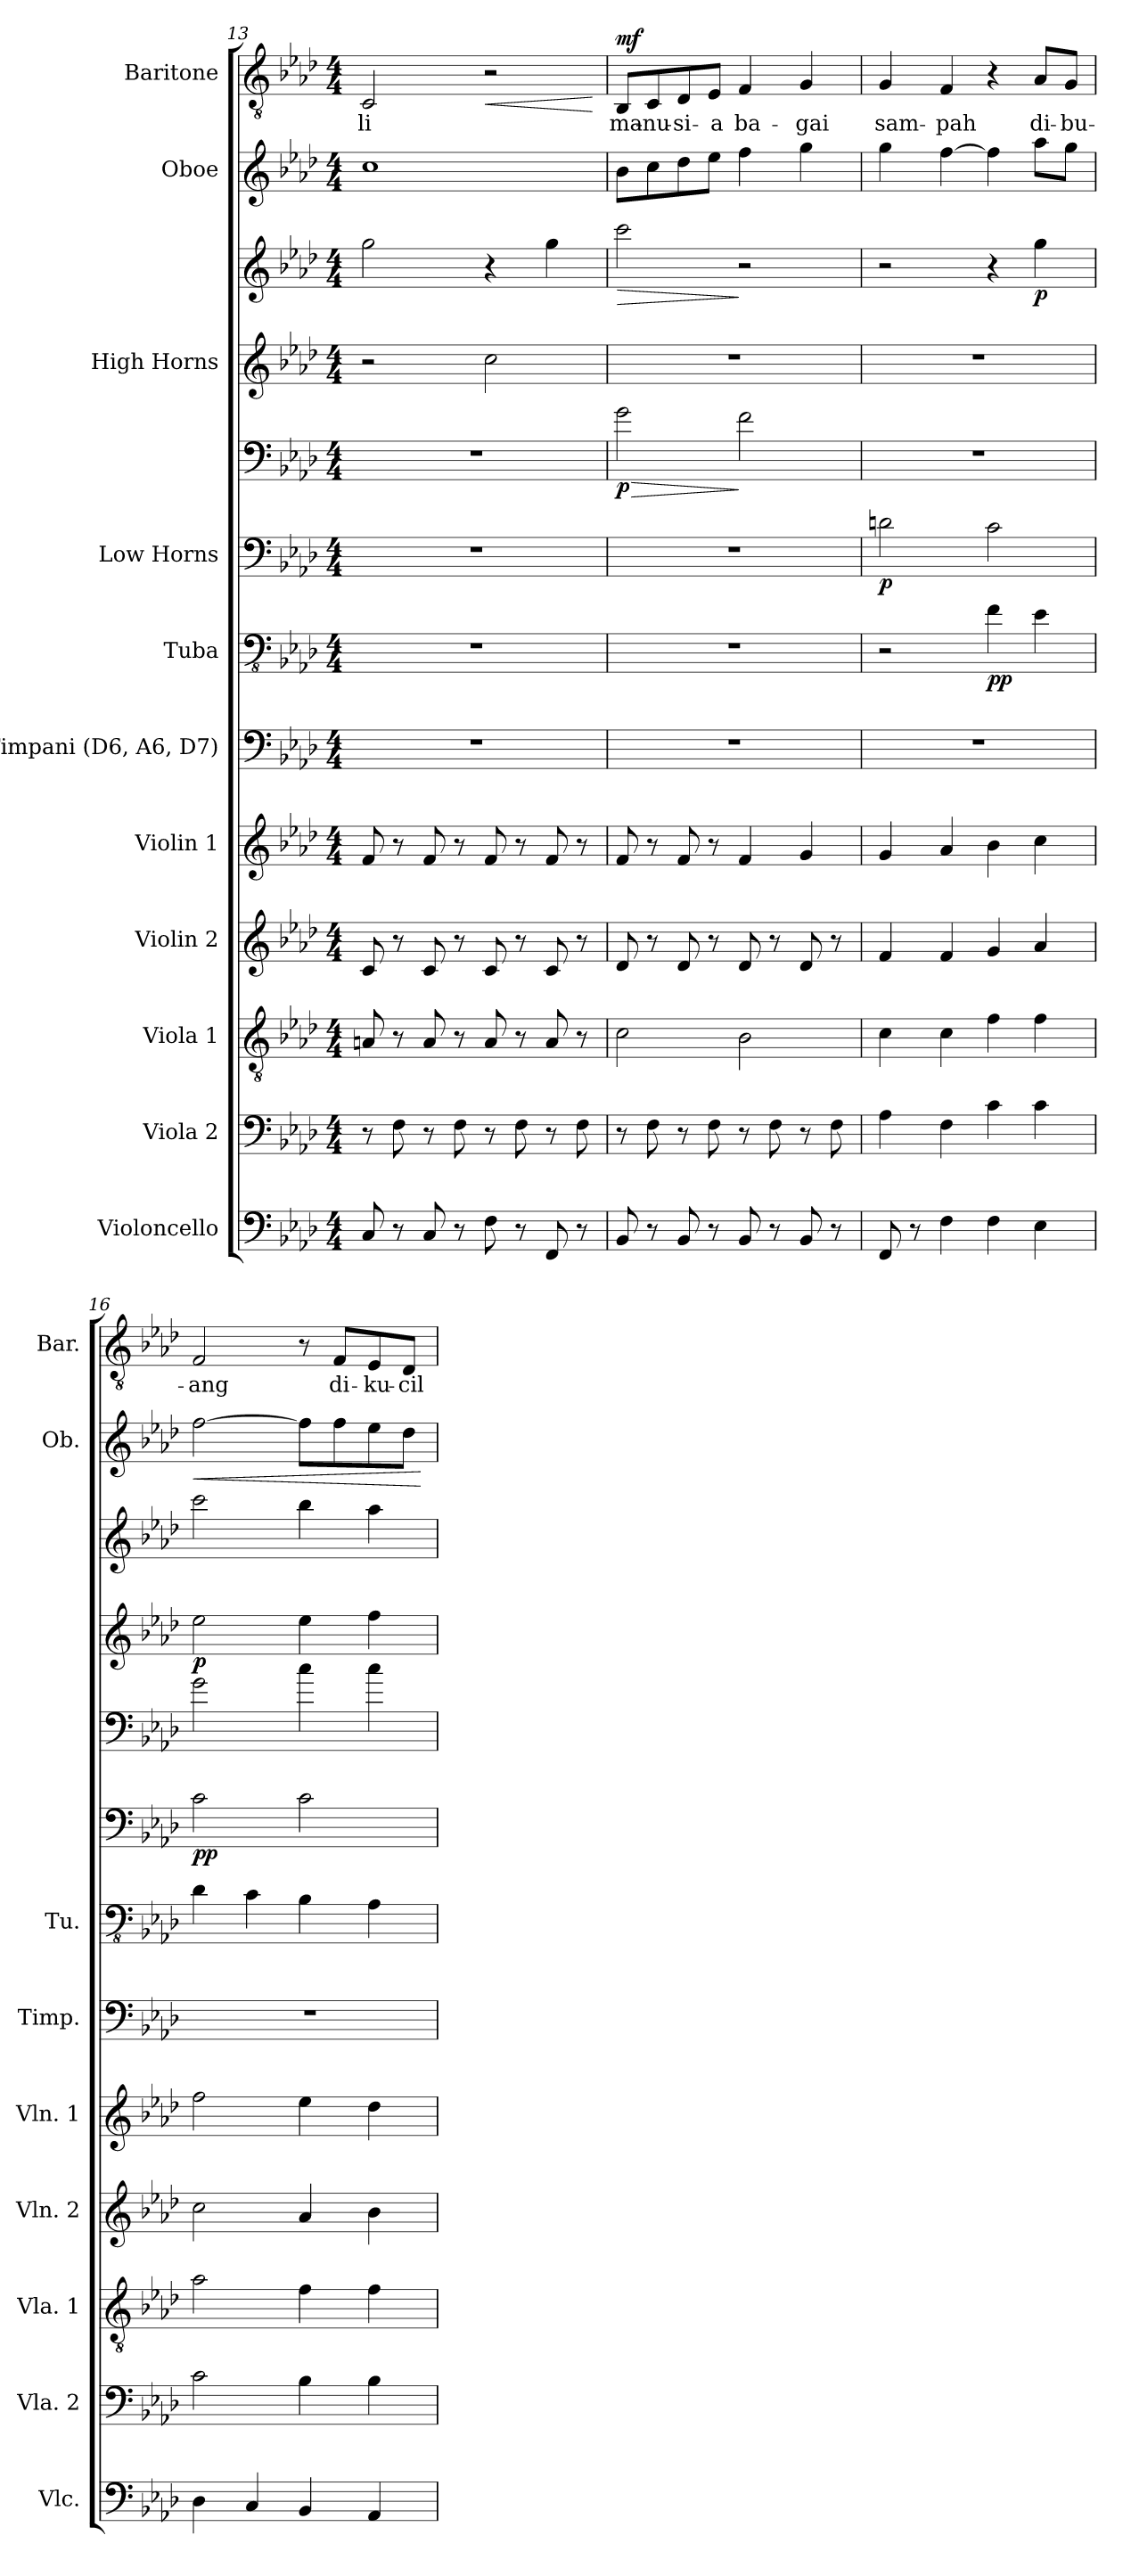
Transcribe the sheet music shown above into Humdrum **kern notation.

**kern	**kern	**kern	**kern	**kern	**kern	**kern	**dynam	**kern	**kern	**dynam	**kern	**kern	**dynam	**kern	**dynam	**kern	**text	**dynam
*part11	*part10	*part9	*part8	*part7	*part6	*part5	*part5	*part4	*part4	*part4	*part3	*part3	*part3	*part2	*part2	*part1	*part1	*part1
*staff13	*staff12	*staff11	*staff10	*staff9	*staff8	*staff7	*staff7	*staff6	*staff5	*staff5/6	*staff4	*staff3	*staff3/4	*staff2	*staff2	*staff1	*staff1	*staff1
*I"Violoncello	*I"Viola 2	*I"Viola 1	*I"Violin 2	*I"Violin 1	*I"Timpani (D6, A6, D7)	*I"Tuba	*	*I"Low Horns	*	*	*I"High Horns	*	*	*I"Oboe	*	*I"Baritone	*	*
*I'Vlc.	*I'Vla. 2	*I'Vla. 1	*I'Vln. 2	*I'Vln. 1	*I'Timp.	*I'Tu.	*	*	*	*	*	*	*	*I'Ob.	*	*I'Bar.	*	*
!!LO:PB:g=z
*clefF4	*clefF4	*clefGv2	*clefG2	*clefG2	*clefF4	*clefFv4	*	*clefF4	*clefF4	*	*clefG2	*clefG2	*	*clefG2	*	*clefGv2	*	*
*	*	*	*	*	*	*	*	*ITrd4c7	*ITrd4c7	*	*ITrd4c7	*ITrd4c7	*	*	*	*	*	*
*k[b-e-a-d-]	*k[b-e-a-d-]	*k[b-e-a-d-]	*k[b-e-a-d-]	*k[b-e-a-d-]	*k[b-e-a-d-]	*k[b-e-a-d-]	*	*k[b-e-a-d-g-]	*k[b-e-a-d-g-]	*	*k[b-e-a-d-g-]	*k[b-e-a-d-g-]	*	*k[b-e-a-d-]	*	*k[b-e-a-d-]	*	*
*M4/4	*M4/4	*M4/4	*M4/4	*M4/4	*M4/4	*M4/4	*	*M4/4	*M4/4	*	*M4/4	*M4/4	*	*M4/4	*	*M4/4	*	*
=13	=13	=13	=13	=13	=13	=13	=13	=13	=13	=13	=13	=13	=13	=13	=13	=13	=13	=13
8C/	8r	8An/	8c/	8f/	1r	1r	.	1r	1r	.	2r	2cc\	.	1cc	.	2C/	-li	.
8r	8F\	8r	8r	8r	.	.	.	.	.	.	.	.	.	.	.	.	.	.
8C/	8r	8A/	8c/	8f/	.	.	.	.	.	.	.	.	.	.	.	.	.	.
8r	8F\	8r	8r	8r	.	.	.	.	.	.	.	.	.	.	.	.	.	.
!	!	!	!	!	!	!	!	!	!	!	!	!	!	!	!	!	!	!LO:HP:b
8F\	8r	8A/	8c/	8f/	.	.	.	.	.	.	2f\	4r	.	.	.	2r	.	<
8r	8F\	8r	8r	8r	.	.	.	.	.	.	.	.	.	.	.	.	.	.
8FF/	8r	8A/	8c/	8f/	.	.	.	.	.	.	.	4cc\	.	.	.	.	.	.
8r	8F\	8r	8r	8r	.	.	.	.	.	.	.	.	.	.	.	.	.	.
.	.	.	.	.	.	.	.	.	.	.	.	.	.	.	.	.	.	[
=14	=14	=14	=14	=14	=14	=14	=14	=14	=14	=14	=14	=14	=14	=14	=14	=14	=14	=14
!	!	!	!	!	!	!	!	!	!	!LO:HP:b	!	!	!LO:HP:b	!	!	!	!	!
!	!	!	!	!	!	!	!	!	!	!LO:DY:n=1:b	!	!	!	!	!	!	!	!LO:DY:b
8BB-/	8r	2c\	8d-/	8f/	1r	1r	.	1r	2c\	> p	1r	2ff\	>	8b-\L	.	8BB-/L	ma-	mf
8r	8F\	.	8r	8r	.	.	.	.	.	.	.	.	.	8cc\	.	8C/	-nu-	.
8BB-/	8r	.	8d-/	8f/	.	.	.	.	.	.	.	.	.	8dd-\	.	8D-/	-si-	.
8r	8F\	.	8r	8r	.	.	.	.	.	.	.	.	.	8ee-\J	.	8E-/J	-a	.
8BB-/	8r	2B-\	8d-/	4f/	.	.	.	.	2B-\	]	.	2r	]	4ff\	.	4F/	ba-	.
8r	8F\	.	8r	.	.	.	.	.	.	.	.	.	.	.	.	.	.	.
8BB-/	8r	.	8d-/	4g/	.	.	.	.	.	.	.	.	.	4gg\	.	4G/	-gai	.
8r	8F\	.	8r	.	.	.	.	.	.	.	.	.	.	.	.	.	.	.
=15	=15	=15	=15	=15	=15	=15	=15	=15	=15	=15	=15	=15	=15	=15	=15	=15	=15	=15
!	!	!	!	!	!	!	!	!	!	!LO:DY:b=2	!	!	!	!	!	!	!	!
8FF/	4A-\	4c\	4f/	4g/	1r	2r	.	2Gn\	1r	p	1r	2r	.	4gg\	.	4G/	sam-	.
8r	.	.	.	.	.	.	.	.	.	.	.	.	.	.	.	.	.	.
4F\	4F\	4c\	4f/	4a-/	.	.	.	.	.	.	.	.	.	[4ff\	.	4F/	-pah	.
!	!	!	!	!	!	!	!LO:DY:b	!	!	!	!	!	!	!	!	!	!	!
4F\	4c\	4f\	4g/	4b-\	.	4F\	pp	2F\	.	.	.	4r	.	4ff\]	.	4r	.	.
!	!	!	!	!	!	!	!	!	!	!	!	!	!LO:DY:b	!	!	!	!	!
4E-\	4c\	4f\	4a-/	4cc\	.	4E-\	.	.	.	.	.	4cc\	p	8aa-\L	.	8A-/L	di-	.
.	.	.	.	.	.	.	.	.	.	.	.	.	.	8gg\J	.	8G/J	-bu-	.
=16	=16	=16	=16	=16	=16	=16	=16	=16	=16	=16	=16	=16	=16	=16	=16	=16	=16	=16
!	!	!	!	!	!	!	!	!	!	!LO:DY:b=2	!	!	!	!	!LO:HP:b	!	!	!
!	!	!	!	!	!	!	!	!	!	!LO:DY:n=1:b	!	!	!LO:DY:b=2	!	!	!	!	!
4D-\	2c\	2a-\	2cc\	2ff\	1r	4D-\	.	2F\	2c\	p p	2a-\	2ff\	p	[2ff\	<	2F/	-ang	.
4C/	.	.	.	.	.	4C\	.	.	.	.	.	.	.	.	.	.	.	.
4BB-/	4B-\	4f\	4a-/	4ee-\	.	4BB-\	.	2F\	4f\	.	4a-\	4ee-\	.	8ff\L]	.	8r	.	.
.	.	.	.	.	.	.	.	.	.	.	.	.	.	8ff\	.	8F/L	di-	.
4AA-/	4B-\	4f\	4b-\	4dd-\	.	4AA-\	.	.	4f\	.	4b-\	4dd-\	.	8ee-\	.	8E-/	-ku-	.
.	.	.	.	.	.	.	.	.	.	.	.	.	.	8dd-\J	.	8D-/J	-cil-	.
.	.	.	.	.	.	.	.	.	.	.	.	.	.	.	[	.	.	.
=	=	=	=	=	=	=	=	=	=	=	=	=	=	=	=	=	=	=
*-	*-	*-	*-	*-	*-	*-	*-	*-	*-	*-	*-	*-	*-	*-	*-	*-	*-	*-
